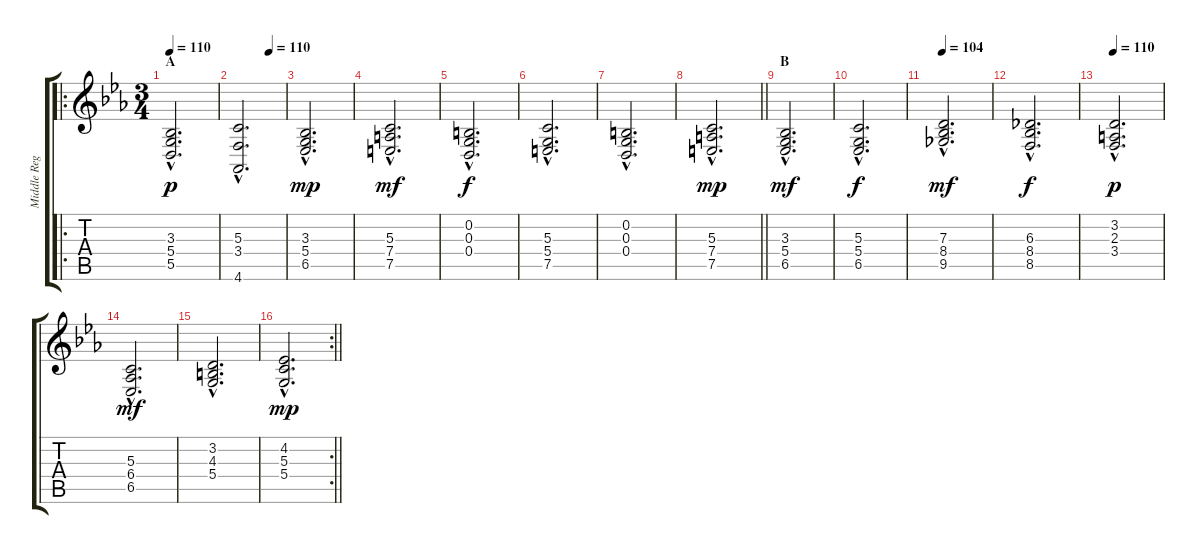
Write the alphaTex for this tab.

\track ("Middle Register" "Middle Reg") {instrument vibraphone}
\staff {score tabs}
\tuning (E4 B3 G3 D3 A2 E2) {hide}
\ro
\ts (3 4)
\section ("" "A")
\tempo 110
\tempo 115
\tempo 110
\clef g2
\ks cminor
(3.3{hac} 5.4{hac} 5.5{hac}).2{d dy p instrument vibraphone} |
\tempo (110 0.6666666666666666)
(5.3{hac} 3.4{hac} 4.6{hac}).2{d} |
(3.3{hac} 5.4{hac} 6.5{hac}).2{d dy mp} |
(5.3{hac} 7.4{hac} 7.5{hac}).2{d dy mf} |
(0.2{hac} 0.3{hac} 0.4{hac}).2{d dy f} |
(5.3{hac} 5.4{hac} 7.5{hac}).2{d} |
(0.2{hac} 0.3{hac} 0.4{hac}).2{d} |
\barLineRight lightlight
(5.3{hac} 7.4{hac} 7.5{hac}).2{d dy mp} |
\section ("" "B")
(3.3{hac} 5.4{hac} 6.5{hac}).2{d dy mf} |
(5.3{hac} 5.4{hac} 6.5{hac}).2{d dy f} |
\tempo 104
(7.3{hac} 8.4{hac} 9.5{hac}).2{d dy mf} |
(6.3{hac} 8.4{hac} 8.5{hac}).2{d dy f} |
\tempo 110
(3.2{hac} 2.3{hac} 3.4{hac}).2{d dy p} |
(5.3{hac} 6.4{hac} 6.5{hac}).2{d dy mf} |
(3.2{hac} 4.3{hac} 5.4{hac}).2{d} |
\rc 2
\barLineRight lightlight
(4.2{hac} 5.3{hac} 5.4{hac}).2{d dy mp}
